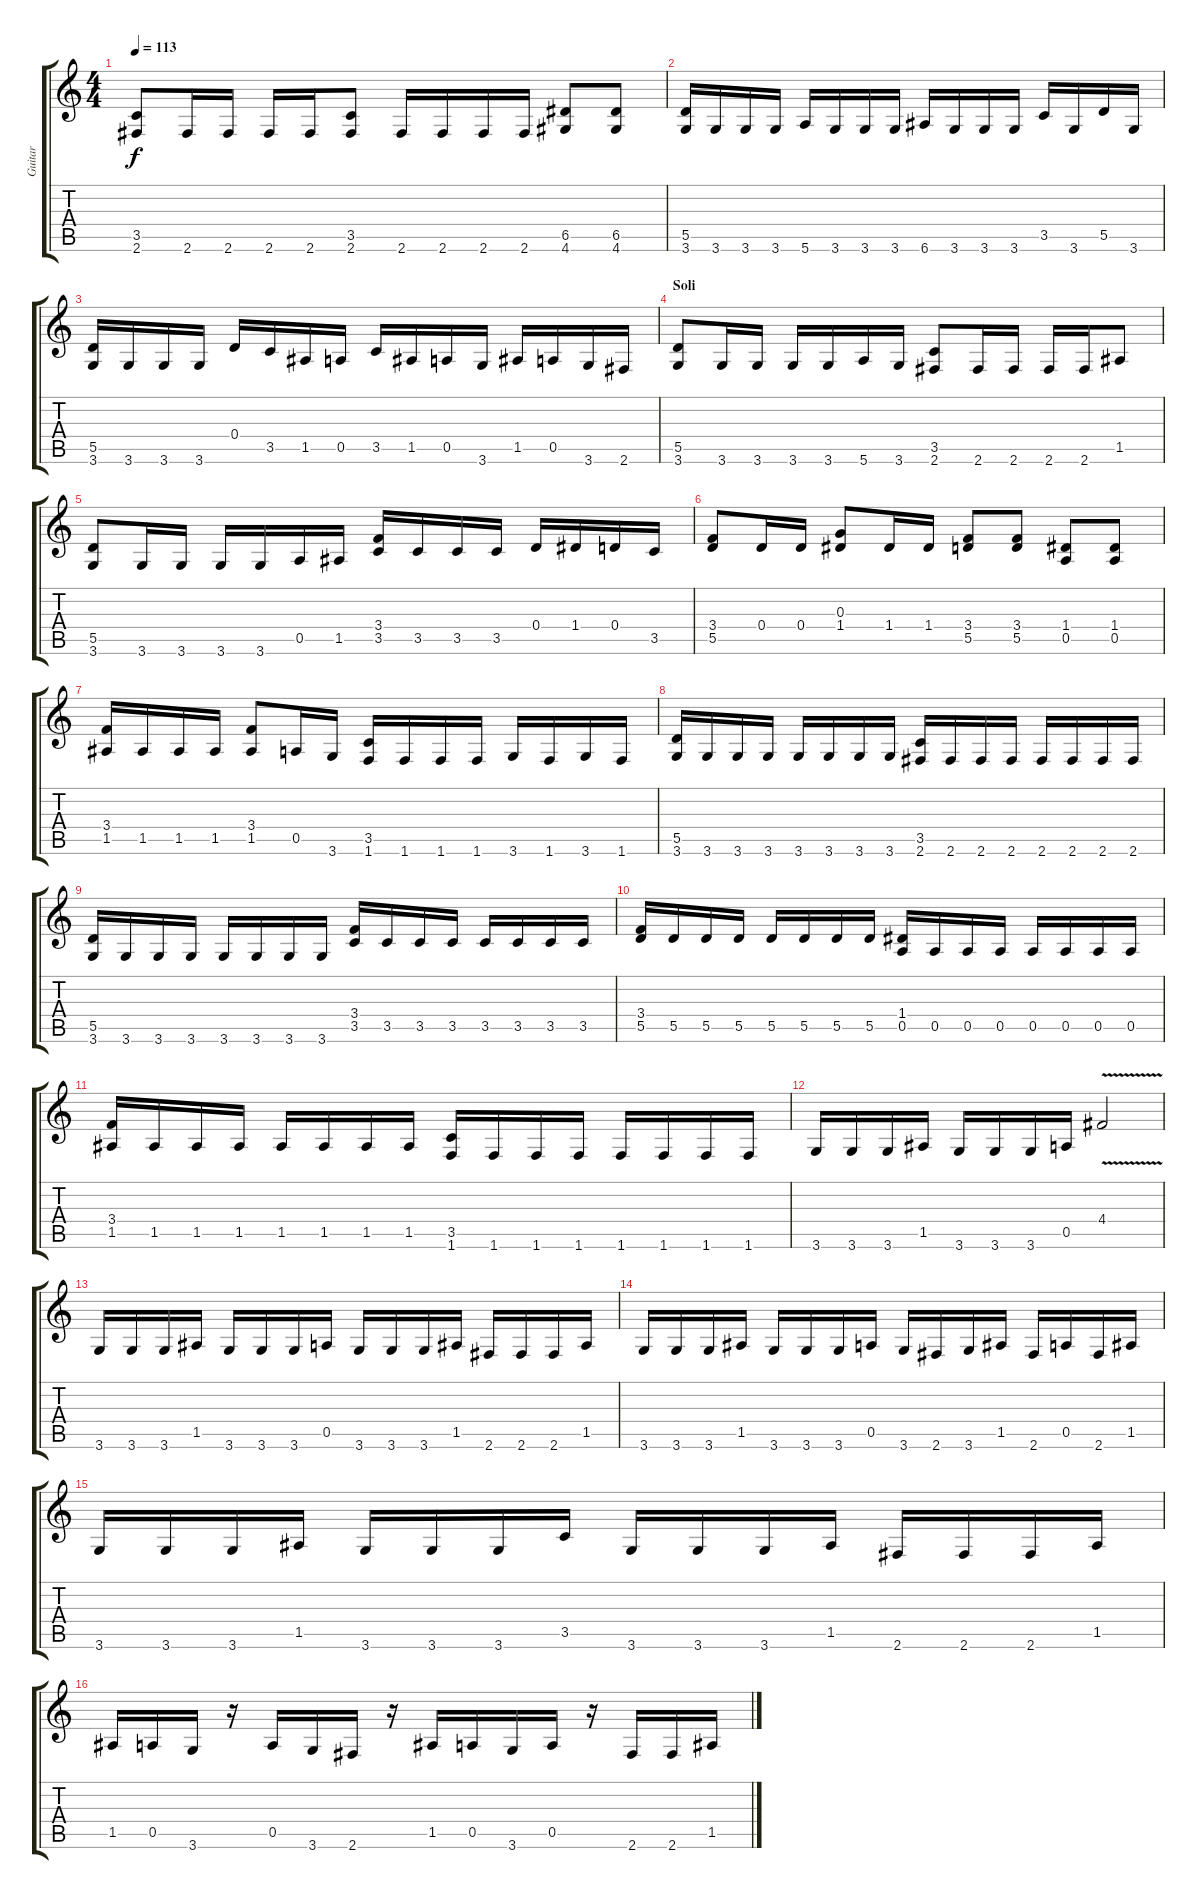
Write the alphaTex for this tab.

\track ("Guitar" "Guitar") {instrument distortionguitar}
\staff {score tabs}
\tuning (E4 B3 G3 D3 A2 E2) {hide}
\ts (4 4)
\tempo 113
\clef g2
\ks c
(3.5 2.6).8{dy f} 2.6.16 2.6.16 2.6.16 2.6.16 (3.5 2.6).8 2.6.16 2.6.16 2.6.16 2.6.16 (6.5 4.6).8 (6.5 4.6).8 |
(5.5 3.6).16 3.6.16 3.6.16 3.6.16 5.6.16 3.6.16 3.6.16 3.6.16 6.6.16 3.6.16 3.6.16 3.6.16 3.5.16 3.6.16 5.5.16 3.6.16 |
(5.5 3.6).16 3.6.16 3.6.16 3.6.16 0.4.16 3.5.16 1.5.16 0.5.16 3.5.16 1.5.16 0.5.16 3.6.16 1.5.16 0.5.16 3.6.16 2.6.16 |
\section ("" "Soli")
(5.5 3.6).8{volume 13} 3.6.16 3.6.16 3.6.16 3.6.16 5.6.16 3.6.16 (3.5 2.6).8 2.6.16 2.6.16 2.6.16 2.6.16 1.5.8 |
(5.5 3.6).8 3.6.16 3.6.16 3.6.16 3.6.16 0.5.16 1.5.16 (3.4 3.5).16 3.5.16 3.5.16 3.5.16 0.4.16 1.4.16 0.4.16 3.5.16 |
(3.4 5.5).8 0.4.16 0.4.16 (0.3 1.4).8 1.4.16 1.4.16 (3.4 5.5).8 (3.4 5.5).8 (1.4 0.5).8 (1.4 0.5).8 |
(3.4 1.5).16 1.5.16 1.5.16 1.5.16 (3.4 1.5).8 0.5.16 3.6.16 (3.5 1.6).16 1.6.16 1.6.16 1.6.16 3.6.16 1.6.16 3.6.16 1.6.16 |
(5.5 3.6).16 3.6.16 3.6.16 3.6.16 3.6.16 3.6.16 3.6.16 3.6.16 (3.5 2.6).16 2.6.16 2.6.16 2.6.16 2.6.16 2.6.16 2.6.16 2.6.16 |
(5.5 3.6).16 3.6.16 3.6.16 3.6.16 3.6.16 3.6.16 3.6.16 3.6.16 (3.4 3.5).16 3.5.16 3.5.16 3.5.16 3.5.16 3.5.16 3.5.16 3.5.16 |
(3.4 5.5).16 5.5.16 5.5.16 5.5.16 5.5.16 5.5.16 5.5.16 5.5.16 (1.4 0.5).16 0.5.16 0.5.16 0.5.16 0.5.16 0.5.16 0.5.16 0.5.16 |
(3.4 1.5).16 1.5.16 1.5.16 1.5.16 1.5.16 1.5.16 1.5.16 1.5.16 (3.5 1.6).16 1.6.16 1.6.16 1.6.16 1.6.16 1.6.16 1.6.16 1.6.16 |
3.6.16 3.6.16 3.6.16 1.5.16 3.6.16 3.6.16 3.6.16 0.5.16 4.4{v}.2 |
3.6.16 3.6.16 3.6.16 1.5.16 3.6.16 3.6.16 3.6.16 0.5.16 3.6.16 3.6.16 3.6.16 1.5.16 2.6.16 2.6.16 2.6.16 1.5.16 |
3.6.16 3.6.16 3.6.16 1.5.16 3.6.16 3.6.16 3.6.16 0.5.16 3.6.16 2.6.16 3.6.16 1.5.16 2.6.16 0.5.16 2.6.16 1.5.16 |
3.6.16 3.6.16 3.6.16 1.5.16 3.6.16 3.6.16 3.6.16 3.5.16 3.6.16 3.6.16 3.6.16 1.5.16 2.6.16 2.6.16 2.6.16 1.5.16 |
1.5.16 0.5.16 3.6.16 r.16 0.5.16 3.6.16 2.6.16 r.16 1.5.16 0.5.16 3.6.16 0.5.16 r.16 2.6.16 2.6.16 1.5.16
